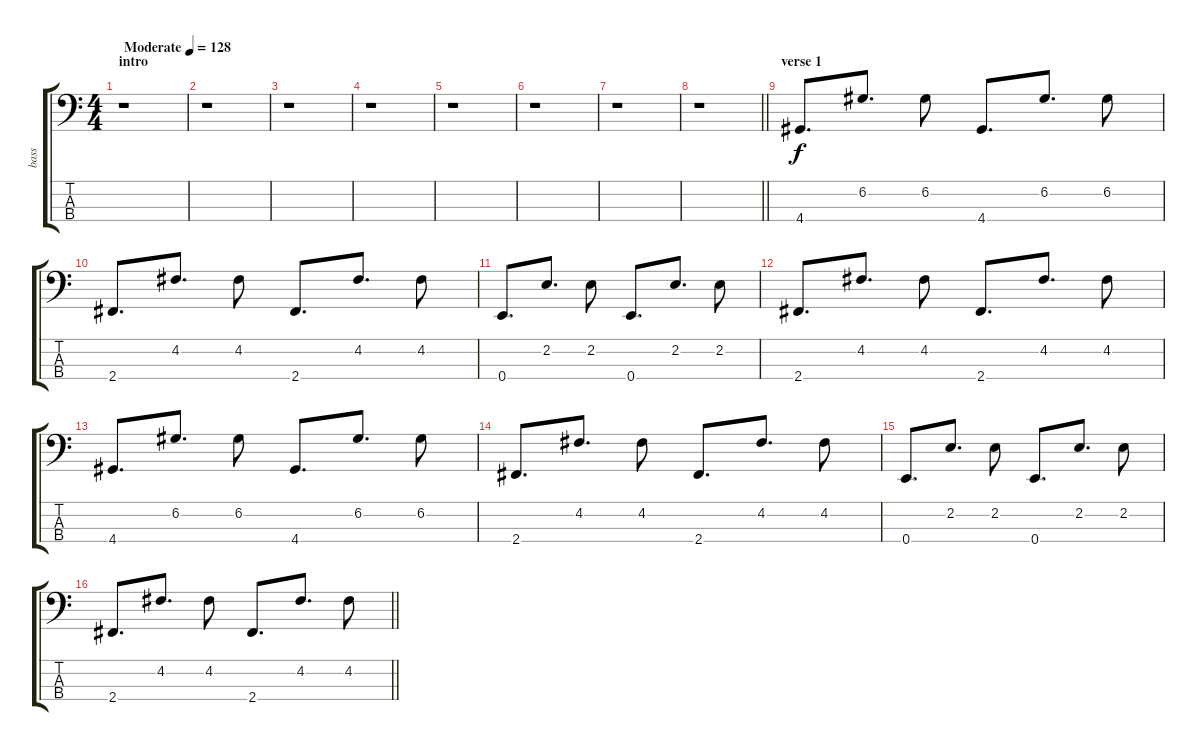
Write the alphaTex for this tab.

\track ("bass" "bass") {instrument electricbassfinger}
\staff {score tabs}
\tuning (G2 D2 A1 E1) {hide}
\ts (4 4)
\section ("" "intro")
\tempo (128 "Moderate")
\clef f4
\ks c
r.1{dy f instrument electricbassfinger} |
r.1 |
r.1 |
r.1 |
r.1 |
r.1 |
r.1 |
\barLineRight lightlight
r.1 |
\section ("" "verse 1")
4.4.8{d} 6.2.8{d} 6.2.8 4.4.8{d} 6.2.8{d} 6.2.8 |
2.4.8{d} 4.2.8{d} 4.2.8 2.4.8{d} 4.2.8{d} 4.2.8 |
0.4.8{d} 2.2.8{d} 2.2.8 0.4.8{d} 2.2.8{d} 2.2.8 |
2.4.8{d} 4.2.8{d} 4.2.8 2.4.8{d} 4.2.8{d} 4.2.8 |
4.4.8{d} 6.2.8{d} 6.2.8 4.4.8{d} 6.2.8{d} 6.2.8 |
2.4.8{d} 4.2.8{d} 4.2.8 2.4.8{d} 4.2.8{d} 4.2.8 |
0.4.8{d} 2.2.8{d} 2.2.8 0.4.8{d} 2.2.8{d} 2.2.8 |
\barLineRight lightlight
2.4.8{d} 4.2.8{d} 4.2.8 2.4.8{d} 4.2.8{d} 4.2.8
